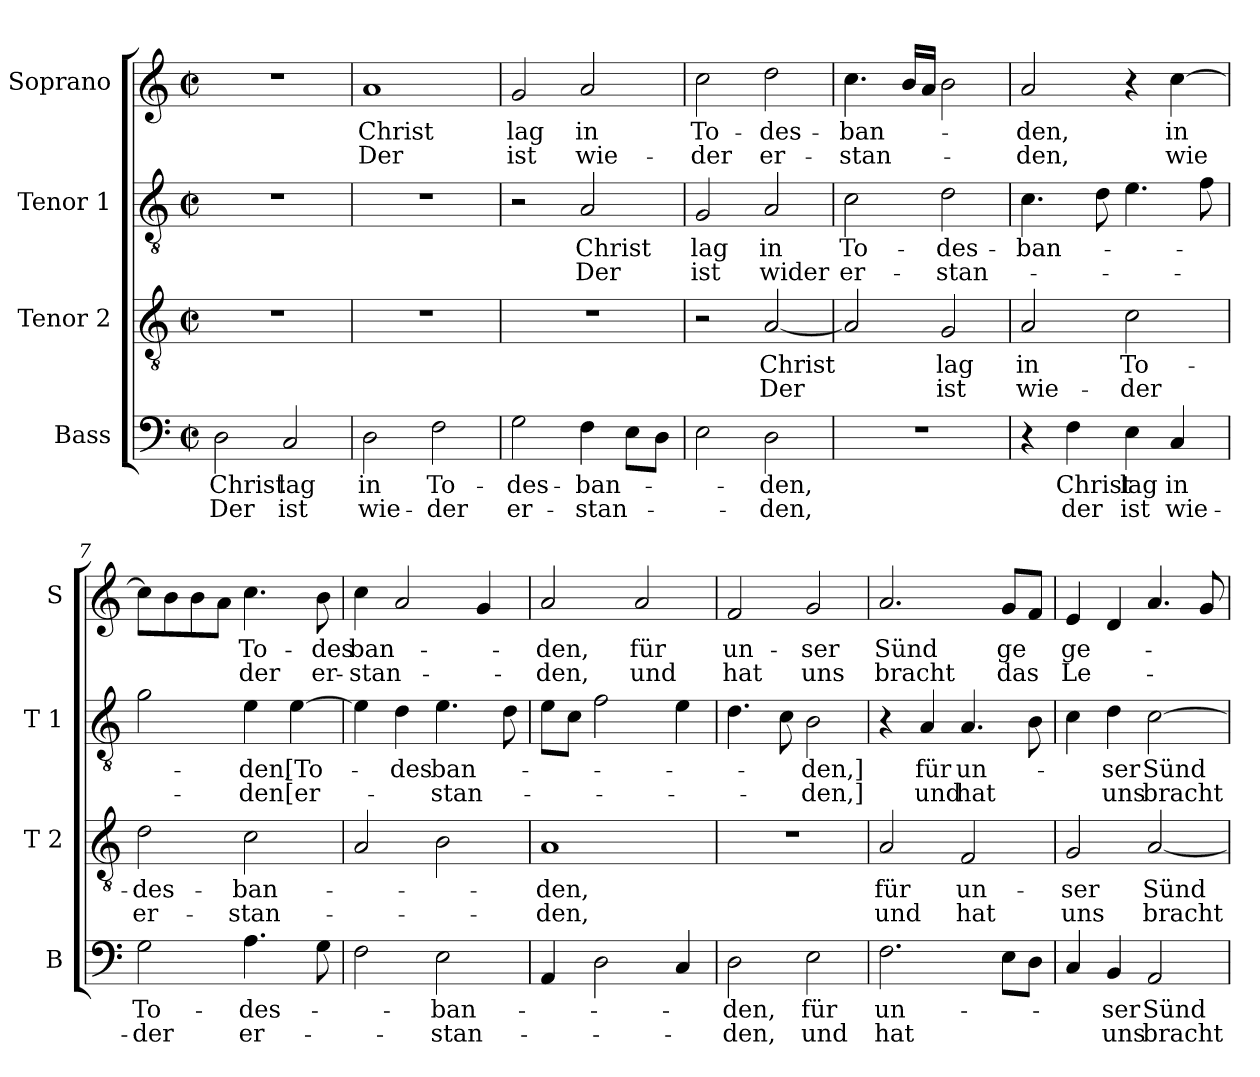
**kern	**text	**text	**kern	**text	**text	**kern	**text	**text	**kern	**text	**text
*part4	*part4	*part4	*part3	*part3	*part3	*part2	*part2	*part2	*part1	*part1	*part1
*staff4	*staff4	*staff4	*staff3	*staff3	*staff3	*staff2	*staff2	*staff2	*staff1	*staff1	*staff1
*I"Bass	*	*	*I"Tenor 2	*	*	*I"Tenor 1	*	*	*I"Soprano	*	*
*I'B	*	*	*I'T 2	*	*	*I'T 1	*	*	*I'S	*	*
*clefF4	*	*	*clefGv2	*	*	*clefGv2	*	*	*clefG2	*	*
*k[]	*	*	*k[]	*	*	*k[]	*	*	*k[]	*	*
*C:	*	*	*C:	*	*	*C:	*	*	*C:	*	*
*M2/2	*	*	*M2/2	*	*	*M2/2	*	*	*M2/2	*	*
*met(c|)	*	*	*met(c|)	*	*	*met(c|)	*	*	*met(c|)	*	*
=1	=1	=1	=1	=1	=1	=1	=1	=1	=1	=1	=1
!	!LO:LY:b	!LO:LY:b	!	!	!	!	!	!	!	!	!
2D\	Christ	Der	1r	.	.	1r	.	.	1r	.	.
!	!LO:LY:b	!LO:LY:b	!	!	!	!	!	!	!	!	!
2C/	lag	ist	.	.	.	.	.	.	.	.	.
=2	=2	=2	=2	=2	=2	=2	=2	=2	=2	=2	=2
!	!LO:LY:b	!LO:LY:b	!	!	!	!	!	!	!	!LO:LY:b	!LO:LY:b
2D\	in	wie-	1r	.	.	1r	.	.	1a	Christ	Der
!	!LO:LY:b	!LO:LY:b	!	!	!	!	!	!	!	!	!
2F\	To-	-der	.	.	.	.	.	.	.	.	.
=3	=3	=3	=3	=3	=3	=3	=3	=3	=3	=3	=3
!	!LO:LY:b	!LO:LY:b	!	!	!	!	!	!	!	!LO:LY:b	!LO:LY:b
2G\	-des-	er-	1r	.	.	2r	.	.	2g/	lag	ist
!	!LO:LY:b	!LO:LY:b	!	!	!	!	!LO:LY:b	!LO:LY:b	!	!LO:LY:b	!LO:LY:b
4F\	-ban-	-stan-	.	.	.	2A/	Christ	Der	2a/	in	wie-
8E\L	.	.	.	.	.	.	.	.	.	.	.
8D\J	.	.	.	.	.	.	.	.	.	.	.
=4	=4	=4	=4	=4	=4	=4	=4	=4	=4	=4	=4
!	!	!	!	!	!	!	!LO:LY:b	!LO:LY:b	!	!LO:LY:b	!LO:LY:b
2E\	.	.	2r	.	.	2G/	lag	ist	2cc\	To-	-der
!	!LO:LY:b	!LO:LY:b	!	!LO:LY:b	!LO:LY:b	!	!LO:LY:b	!LO:LY:b	!	!LO:LY:b	!LO:LY:b
2D\	-den,	-den,	[2A/	Christ	Der	2A/	in	wider	2dd\	-des-	er-
=5	=5	=5	=5	=5	=5	=5	=5	=5	=5	=5	=5
!	!	!	!	!	!	!	!LO:LY:b	!LO:LY:b	!	!LO:LY:b	!LO:LY:b
1r	.	.	2A/]	.	.	2c\	To-	er-	4.cc\	-ban-	-stan-
.	.	.	.	.	.	.	.	.	16b/LL	.	.
.	.	.	.	.	.	.	.	.	16a/JJ	.	.
!	!	!	!	!LO:LY:b	!LO:LY:b	!	!LO:LY:b	!LO:LY:b	!	!	!
.	.	.	2G/	lag	ist	2d\	-des-	-stan-	2b\	.	.
!!LO:LB:g=z
=6	=6	=6	=6	=6	=6	=6	=6	=6	=6	=6	=6
!	!	!	!	!LO:LY:b	!LO:LY:b	!	!LO:LY:b	!	!	!LO:LY:b	!LO:LY:b
4r	.	.	2A/	in	wie-	4.c\	-ban-	.	2a/	-den,	-den,
!	!LO:LY:b	!LO:LY:b	!	!	!	!	!	!	!	!	!
4F\	Christ	der	.	.	.	.	.	.	.	.	.
.	.	.	.	.	.	8d\	.	.	.	.	.
!	!LO:LY:b	!LO:LY:b	!	!LO:LY:b	!LO:LY:b	!	!	!	!	!	!
4E\	lag	ist	2c\	To-	-der	4.e\	.	.	4r	.	.
!	!LO:LY:b	!LO:LY:b	!	!	!	!	!	!	!	!LO:LY:b	!LO:LY:b
4C/	in	wie-	.	.	.	.	.	.	[4cc\	in	wie
.	.	.	.	.	.	8f\	.	.	.	.	.
=7	=7	=7	=7	=7	=7	=7	=7	=7	=7	=7	=7
!	!LO:LY:b	!LO:LY:b	!	!LO:LY:b	!LO:LY:b	!	!	!	!	!	!
2G\	To-	-der	2d\	-des-	er-	2g\	.	.	8cc\L]	.	.
.	.	.	.	.	.	.	.	.	8b\	.	.
.	.	.	.	.	.	.	.	.	8b\	.	.
.	.	.	.	.	.	.	.	.	8a\J	.	.
!	!LO:LY:b	!LO:LY:b	!	!LO:LY:b	!LO:LY:b	!	!LO:LY:b	!LO:LY:b	!	!LO:LY:b	!LO:LY:b
4.A\	-des-	er-	2c\	-ban-	-stan-	4e\	-den,	-den	4.cc\	To-	der
!	!	!	!	!	!	!	!LO:LY:b	!LO:LY:b	!	!	!
.	.	.	.	.	.	[4e\	[To-	[er-	.	.	.
!	!	!	!	!	!	!	!	!	!	!LO:LY:b	!LO:LY:b
8G\	.	.	.	.	.	.	.	.	8b\	-des	er-
=8	=8	=8	=8	=8	=8	=8	=8	=8	=8	=8	=8
!	!	!	!	!	!	!	!	!	!	!LO:LY:b	!LO:LY:b
2F\	.	.	2A/	.	.	4e\]	.	.	4cc\	ban-	-stan-
!	!	!	!	!	!	!	!LO:LY:b	!	!	!	!
.	.	.	.	.	.	4d\	-des	.	2a/	.	.
!	!LO:LY:b	!LO:LY:b	!	!	!	!	!LO:LY:b	!LO:LY:b	!	!	!
2E\	-ban-	-stan-	2B\	.	.	4.e\	ban-	-stan-	.	.	.
.	.	.	.	.	.	.	.	.	4g/	.	.
.	.	.	.	.	.	8d\	.	.	.	.	.
=9	=9	=9	=9	=9	=9	=9	=9	=9	=9	=9	=9
!	!	!	!	!LO:LY:b	!LO:LY:b	!	!	!	!	!LO:LY:b	!LO:LY:b
4AA/	.	.	1A	-den,	-den,	8e\L	.	.	2a/	-den,	-den,
.	.	.	.	.	.	8c\J	.	.	.	.	.
2D\	.	.	.	.	.	2f\	.	.	.	.	.
!	!	!	!	!	!	!	!	!	!	!LO:LY:b	!LO:LY:b
.	.	.	.	.	.	.	.	.	2a/	für	und
4C/	.	.	.	.	.	4e\	.	.	.	.	.
=10	=10	=10	=10	=10	=10	=10	=10	=10	=10	=10	=10
!	!LO:LY:b	!LO:LY:b	!	!	!	!	!	!	!	!LO:LY:b	!LO:LY:b
2D\	-den,	-den,	1r	.	.	4.d\	.	.	2f/	un-	hat
.	.	.	.	.	.	8c\	.	.	.	.	.
!	!LO:LY:b	!LO:LY:b	!	!	!	!	!LO:LY:b	!LO:LY:b	!	!LO:LY:b	!LO:LY:b
2E\	für	und	.	.	.	2B\	-den,]	-den,]	2g/	-ser	uns
!!LO:PB:g=z
=11	=11	=11	=11	=11	=11	=11	=11	=11	=11	=11	=11
!	!LO:LY:b	!LO:LY:b	!	!LO:LY:b	!LO:LY:b	!	!	!	!	!LO:LY:b	!LO:LY:b
2.F\	un-	hat	2A/	für	und	4r	.	.	2.a/	Sünd	bracht
!	!	!	!	!	!	!	!LO:LY:b	!LO:LY:b	!	!	!
.	.	.	.	.	.	4A/	für	und	.	.	.
!	!	!	!	!LO:LY:b	!LO:LY:b	!	!LO:LY:b	!LO:LY:b	!	!	!
.	.	.	2F/	un-	hat	4.A/	un-	hat	.	.	.
!	!	!	!	!	!	!	!	!	!	!LO:LY:b	!LO:LY:b
8E\L	.	.	.	.	.	.	.	.	8g/L	ge	das
8D\J	.	.	.	.	.	8B\	.	.	8f/J	.	.
=12	=12	=12	=12	=12	=12	=12	=12	=12	=12	=12	=12
!	!	!	!	!LO:LY:b	!LO:LY:b	!	!	!	!	!LO:LY:b	!LO:LY:b
4C/	.	.	2G/	-ser	uns	4c\	.	.	4e/	ge-	Le-
!	!LO:LY:b	!LO:LY:b	!	!	!	!	!LO:LY:b	!LO:LY:b	!	!	!
4BB/	-ser	uns	.	.	.	4d\	-ser	uns	4d/	.	.
!	!LO:LY:b	!LO:LY:b	!	!LO:LY:b	!LO:LY:b	!	!LO:LY:b	!LO:LY:b	!	!	!
2AA/	Sünd	bracht	[2A/	Sünd	bracht	[2c\	Sünd	bracht	4.a/	.	.
.	.	.	.	.	.	.	.	.	8g/	.	.
=	=	=	=	=	=	=	=	=	=	=	=
*-	*-	*-	*-	*-	*-	*-	*-	*-	*-	*-	*-
